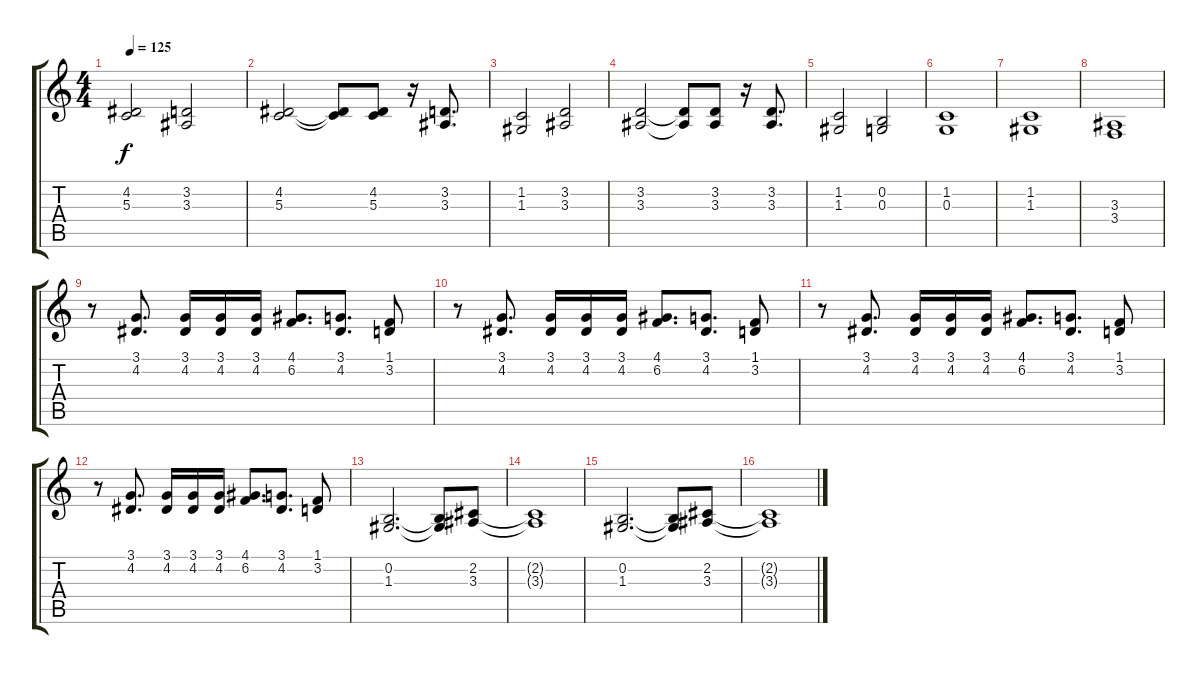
\track "" {instrument electricgrandpiano}
\staff {score tabs}
\tuning (E4 B3 G3 D3 A2 E2) {hide}
\ts (4 4)
\tempo 125
\clef g2
\ks c
(4.2 5.3).2{dy f} (3.2 3.3).2 |
(4.2 5.3).2 (4.2{t} 5.3{t}).8 (4.2 5.3).8 r.16 (3.2 3.3).8{d} |
(1.2 1.3).2 (3.2 3.3).2 |
(3.2 3.3).2 (3.2{t} 3.3{t}).8 (3.2 3.3).8 r.16 (3.2 3.3).8{d} |
(1.2 1.3).2 (0.2 0.3).2 |
(1.2 0.3).1 |
(1.2 1.3).1 |
(3.3 3.4).1 |
r.8 (3.1 4.2).8{d} (3.1 4.2).16 (3.1 4.2).16 (3.1 4.2).16 (4.1 6.2).8{d} (3.1 4.2).8{d} (1.1 3.2).8 |
r.8 (3.1 4.2).8{d} (3.1 4.2).16 (3.1 4.2).16 (3.1 4.2).16 (4.1 6.2).8{d} (3.1 4.2).8{d} (1.1 3.2).8 |
r.8 (3.1 4.2).8{d} (3.1 4.2).16 (3.1 4.2).16 (3.1 4.2).16 (4.1 6.2).8{d} (3.1 4.2).8{d} (1.1 3.2).8 |
r.8 (3.1 4.2).8{d} (3.1 4.2).16 (3.1 4.2).16 (3.1 4.2).16 (4.1 6.2).8{d} (3.1 4.2).8{d} (1.1 3.2).8 |
(0.2 1.3).2{d} (0.2{t} 1.3{t}).8 (2.2 3.3).8 |
(2.2{t} 3.3{t}).1 |
(0.2 1.3).2{d} (0.2{t} 1.3{t}).8 (2.2 3.3).8 |
(2.2{t} 3.3{t}).1
